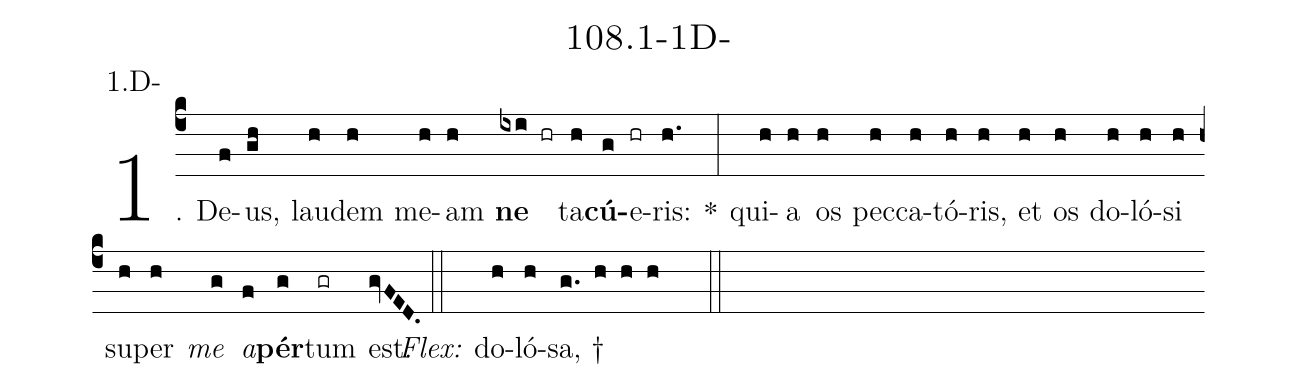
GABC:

name: 108.1-1D-;
annotation: 1.D-;
%%
(c4)1. De(f)us,(gh) lau(h)dem(h) me(h)am(h) <b>ne</b>(ixi hr) ta(h)<b>cú</b>(g)e(hr)ris:(h.) *(:) qui(h)a(h) os(h) pec(h)ca(h)tó(h)ris,(h) et(h) os(h) do(h)ló(h)si(h) su(h)per(h) <i>me</i>(g) <i>a</i>(f)<b>pér</b>(g)tum(gr) est.(gvFED.) (::)
<i>Flex:</i>()  do(h)ló(h)sa, †(g. h h h  ::)
